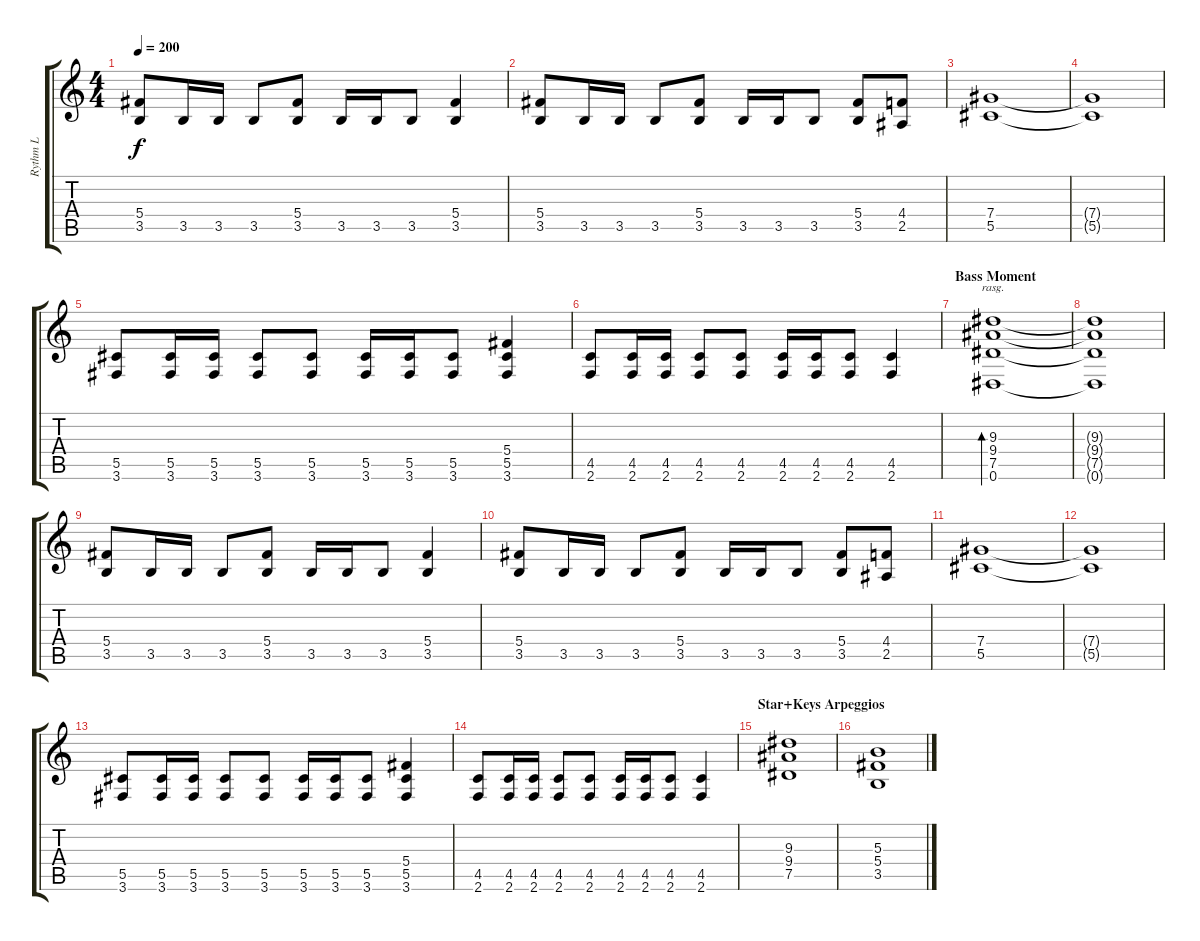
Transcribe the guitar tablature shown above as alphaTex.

\track ("Rythm L" "Rythm L") {instrument overdrivenguitar}
\staff {score tabs}
\tuning (Eb4 Bb3 Gb3 Db3 Ab2 Eb2) {hide}
\ts (4 4)
\tempo 200
\clef g2
\ks c
(5.4 3.5).8{dy f} 3.5.16 3.5.16 3.5.8 (5.4 3.5).8 3.5.16 3.5.16 3.5.8 (5.4 3.5).4 |
(5.4 3.5).8 3.5.16 3.5.16 3.5.8 (5.4 3.5).8 3.5.16 3.5.16 3.5.8 (5.4 3.5).8 (4.4 2.5).8 |
(7.4 5.5).1 |
(7.4{t} 5.5{t}).1 |
(5.5 3.6).8 (5.5 3.6).16 (5.5 3.6).16 (5.5 3.6).8 (5.5 3.6).8 (5.5 3.6).16 (5.5 3.6).16 (5.5 3.6).8 (5.4 5.5 3.6).4 |
(4.5 2.6).8 (4.5 2.6).16 (4.5 2.6).16 (4.5 2.6).8 (4.5 2.6).8 (4.5 2.6).16 (4.5 2.6).16 (4.5 2.6).8 (4.5 2.6).4 |
\section ("" "Bass Moment")
(9.3 9.4 7.5 0.6).1{bd 60 rasg ii} |
(9.3{t} 9.4{t} 7.5{t} 0.6{t}).1 |
(5.4 3.5).8 3.5.16 3.5.16 3.5.8 (5.4 3.5).8 3.5.16 3.5.16 3.5.8 (5.4 3.5).4 |
(5.4 3.5).8 3.5.16 3.5.16 3.5.8 (5.4 3.5).8 3.5.16 3.5.16 3.5.8 (5.4 3.5).8 (4.4 2.5).8 |
(7.4 5.5).1 |
(7.4{t} 5.5{t}).1 |
(5.5 3.6).8 (5.5 3.6).16 (5.5 3.6).16 (5.5 3.6).8 (5.5 3.6).8 (5.5 3.6).16 (5.5 3.6).16 (5.5 3.6).8 (5.4 5.5 3.6).4 |
(4.5 2.6).8 (4.5 2.6).16 (4.5 2.6).16 (4.5 2.6).8 (4.5 2.6).8 (4.5 2.6).16 (4.5 2.6).16 (4.5 2.6).8 (4.5 2.6).4 |
\section ("" "Star+Keys Arpeggios")
(9.3 9.4 7.5).1 |
(5.3 5.4 3.5).1
